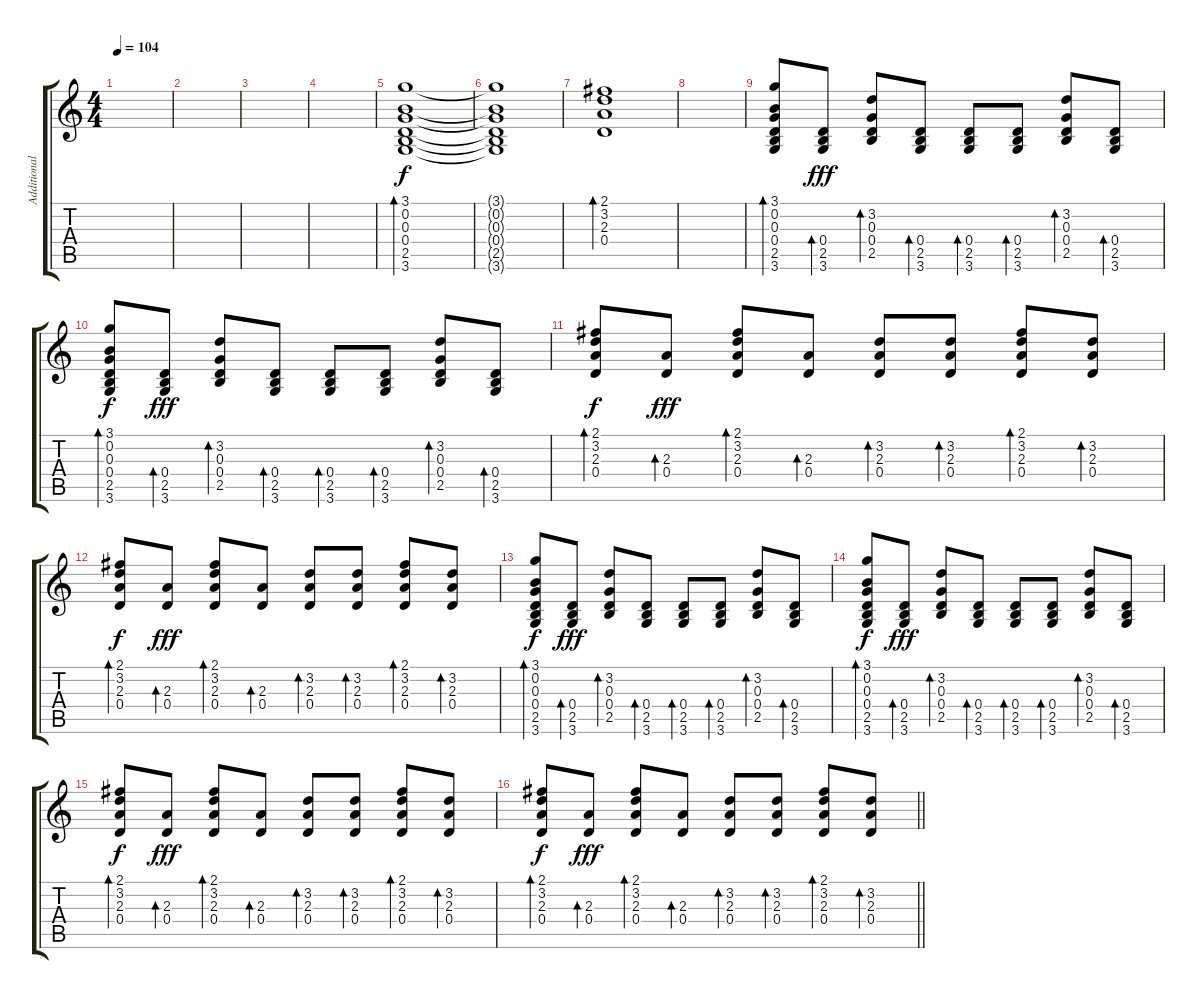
\track ("Additional Rythme" "Additional") {instrument acousticguitarsteel}
\staff {score tabs}
\tuning (E4 B3 G3 D3 A2 E2) {hide}
\ts (4 4)
\tempo 104
\clef g2
\ks c
|
|
|
|
(3.1 0.2 0.3 0.4 2.5 3.6).1{bd 30 volume 9} |
(3.1{t} 0.2{t} 0.3{t} 0.4{t} 2.5{t} 3.6{t}).1 |
(2.1 3.2 2.3 0.4).1{bd 240} |
|
(3.1 0.2 0.3 0.4 2.5 3.6).8{bd 480 volume 5} (0.4 2.5 3.6).8{bd 60 dy fff} (3.2 0.3 0.4 2.5).8{bd 60} (0.4 2.5 3.6).8{bd 60} (0.4 2.5 3.6).8{bd 60} (0.4 2.5 3.6).8{bd 60} (3.2 0.3 0.4 2.5).8{bd 60} (0.4 2.5 3.6).8{bd 60} |
(3.1 0.2 0.3 0.4 2.5 3.6).8{bd 480 dy f} (0.4 2.5 3.6).8{bd 60 dy fff} (3.2 0.3 0.4 2.5).8{bd 60} (0.4 2.5 3.6).8{bd 60} (0.4 2.5 3.6).8{bd 60} (0.4 2.5 3.6).8{bd 60} (3.2 0.3 0.4 2.5).8{bd 60} (0.4 2.5 3.6).8{bd 60} |
(2.1 3.2 2.3 0.4).8{bd 480 dy f} (2.3 0.4).8{bd 60 dy fff} (2.1 3.2 2.3 0.4).8{bd 60} (2.3 0.4).8{bd 60} (3.2 2.3 0.4).8{bd 60} (3.2 2.3 0.4).8{bd 60} (2.1 3.2 2.3 0.4).8{bd 60} (3.2 2.3 0.4).8{bd 60} |
(2.1 3.2 2.3 0.4).8{bd 480 dy f} (2.3 0.4).8{bd 60 dy fff} (2.1 3.2 2.3 0.4).8{bd 60} (2.3 0.4).8{bd 60} (3.2 2.3 0.4).8{bd 60} (3.2 2.3 0.4).8{bd 60} (2.1 3.2 2.3 0.4).8{bd 60} (3.2 2.3 0.4).8{bd 60} |
(3.1 0.2 0.3 0.4 2.5 3.6).8{bd 480 dy f} (0.4 2.5 3.6).8{bd 60 dy fff} (3.2 0.3 0.4 2.5).8{bd 60} (0.4 2.5 3.6).8{bd 60} (0.4 2.5 3.6).8{bd 60} (0.4 2.5 3.6).8{bd 60} (3.2 0.3 0.4 2.5).8{bd 60} (0.4 2.5 3.6).8{bd 60} |
(3.1 0.2 0.3 0.4 2.5 3.6).8{bd 480 dy f} (0.4 2.5 3.6).8{bd 60 dy fff} (3.2 0.3 0.4 2.5).8{bd 60} (0.4 2.5 3.6).8{bd 60} (0.4 2.5 3.6).8{bd 60} (0.4 2.5 3.6).8{bd 60} (3.2 0.3 0.4 2.5).8{bd 60} (0.4 2.5 3.6).8{bd 60} |
(2.1 3.2 2.3 0.4).8{bd 480 dy f} (2.3 0.4).8{bd 60 dy fff} (2.1 3.2 2.3 0.4).8{bd 60} (2.3 0.4).8{bd 60} (3.2 2.3 0.4).8{bd 60} (3.2 2.3 0.4).8{bd 60} (2.1 3.2 2.3 0.4).8{bd 60} (3.2 2.3 0.4).8{bd 60} |
\barLineRight lightlight
(2.1 3.2 2.3 0.4).8{bd 480 dy f} (2.3 0.4).8{bd 60 dy fff} (2.1 3.2 2.3 0.4).8{bd 60} (2.3 0.4).8{bd 60} (3.2 2.3 0.4).8{bd 60} (3.2 2.3 0.4).8{bd 60} (2.1 3.2 2.3 0.4).8{bd 60} (3.2 2.3 0.4).8{bd 60}
